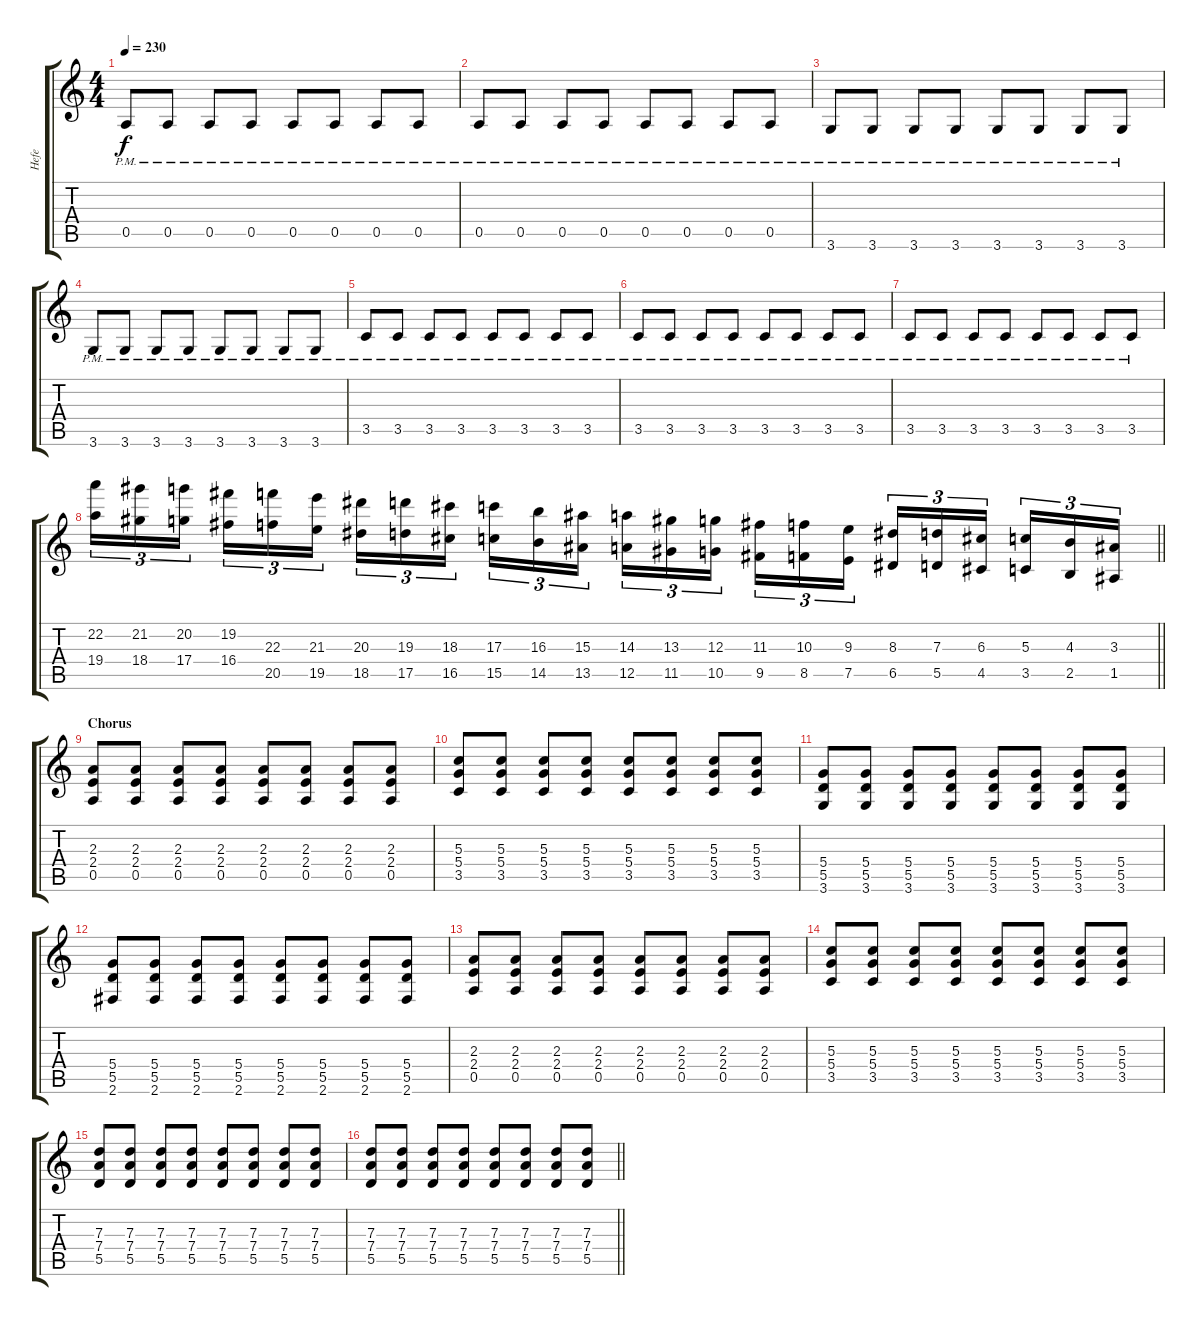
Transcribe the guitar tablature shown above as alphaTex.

\track ("Hefe" "Hefe") {instrument overdrivenguitar}
\staff {score tabs}
\tuning (E4 B3 G3 D3 A2 E2) {hide}
\ts (4 4)
\tempo 230
\clef g2
\ks c
0.5{pm}.8{dy f} 0.5{pm}.8 0.5{pm}.8 0.5{pm}.8 0.5{pm}.8 0.5{pm}.8 0.5{pm}.8 0.5{pm}.8 |
0.5{pm}.8 0.5{pm}.8 0.5{pm}.8 0.5{pm}.8 0.5{pm}.8 0.5{pm}.8 0.5{pm}.8 0.5{pm}.8 |
3.6{pm}.8 3.6{pm}.8 3.6{pm}.8 3.6{pm}.8 3.6{pm}.8 3.6{pm}.8 3.6{pm}.8 3.6{pm}.8 |
3.6{pm}.8 3.6{pm}.8 3.6{pm}.8 3.6{pm}.8 3.6{pm}.8 3.6{pm}.8 3.6{pm}.8 3.6{pm}.8 |
3.5{pm}.8 3.5{pm}.8 3.5{pm}.8 3.5{pm}.8 3.5{pm}.8 3.5{pm}.8 3.5{pm}.8 3.5{pm}.8 |
3.5{pm}.8 3.5{pm}.8 3.5{pm}.8 3.5{pm}.8 3.5{pm}.8 3.5{pm}.8 3.5{pm}.8 3.5{pm}.8 |
3.5{pm}.8 3.5{pm}.8 3.5{pm}.8 3.5{pm}.8 3.5{pm}.8 3.5{pm}.8 3.5{pm}.8 3.5{pm}.8 |
\barLineRight lightlight
(22.2 19.4).16{tu (3 2)} (21.2 18.4).16{tu (3 2)} (20.2 17.4).16{tu (3 2) beam splitsecondary} (19.2 16.4).16{tu (3 2)} (22.3 20.5).16{tu (3 2)} (21.3 19.5).16{tu (3 2)} (20.3 18.5).16{tu (3 2)} (19.3 17.5).16{tu (3 2)} (18.3 16.5).16{tu (3 2) beam splitsecondary} (17.3 15.5).16{tu (3 2)} (16.3 14.5).16{tu (3 2)} (15.3 13.5).16{tu (3 2)} (14.3 12.5).16{tu (3 2)} (13.3 11.5).16{tu (3 2)} (12.3 10.5).16{tu (3 2) beam splitsecondary} (11.3 9.5).16{tu (3 2)} (10.3 8.5).16{tu (3 2)} (9.3 7.5).16{tu (3 2)} (8.3 6.5).16{tu (3 2)} (7.3 5.5).16{tu (3 2)} (6.3 4.5).16{tu (3 2) beam splitsecondary} (5.3 3.5).16{tu (3 2)} (4.3 2.5).16{tu (3 2)} (3.3 1.5).16{tu (3 2)} |
\section ("" "Chorus")
(2.3 2.4 0.5).8 (2.3 2.4 0.5).8 (2.3 2.4 0.5).8 (2.3 2.4 0.5).8 (2.3 2.4 0.5).8 (2.3 2.4 0.5).8 (2.3 2.4 0.5).8 (2.3 2.4 0.5).8 |
(5.3 5.4 3.5).8 (5.3 5.4 3.5).8 (5.3 5.4 3.5).8 (5.3 5.4 3.5).8 (5.3 5.4 3.5).8 (5.3 5.4 3.5).8 (5.3 5.4 3.5).8 (5.3 5.4 3.5).8 |
(5.4 5.5 3.6).8 (5.4 5.5 3.6).8 (5.4 5.5 3.6).8 (5.4 5.5 3.6).8 (5.4 5.5 3.6).8 (5.4 5.5 3.6).8 (5.4 5.5 3.6).8 (5.4 5.5 3.6).8 |
(5.4 5.5 2.6).8 (5.4 5.5 2.6).8 (5.4 5.5 2.6).8 (5.4 5.5 2.6).8 (5.4 5.5 2.6).8 (5.4 5.5 2.6).8 (5.4 5.5 2.6).8 (5.4 5.5 2.6).8 |
(2.3 2.4 0.5).8 (2.3 2.4 0.5).8 (2.3 2.4 0.5).8 (2.3 2.4 0.5).8 (2.3 2.4 0.5).8 (2.3 2.4 0.5).8 (2.3 2.4 0.5).8 (2.3 2.4 0.5).8 |
(5.3 5.4 3.5).8 (5.3 5.4 3.5).8 (5.3 5.4 3.5).8 (5.3 5.4 3.5).8 (5.3 5.4 3.5).8 (5.3 5.4 3.5).8 (5.3 5.4 3.5).8 (5.3 5.4 3.5).8 |
(7.3 7.4 5.5).8 (7.3 7.4 5.5).8 (7.3 7.4 5.5).8 (7.3 7.4 5.5).8 (7.3 7.4 5.5).8 (7.3 7.4 5.5).8 (7.3 7.4 5.5).8 (7.3 7.4 5.5).8 |
\barLineRight lightlight
(7.3 7.4 5.5).8 (7.3 7.4 5.5).8 (7.3 7.4 5.5).8 (7.3 7.4 5.5).8 (7.3 7.4 5.5).8 (7.3 7.4 5.5).8 (7.3 7.4 5.5).8 (7.3 7.4 5.5).8
